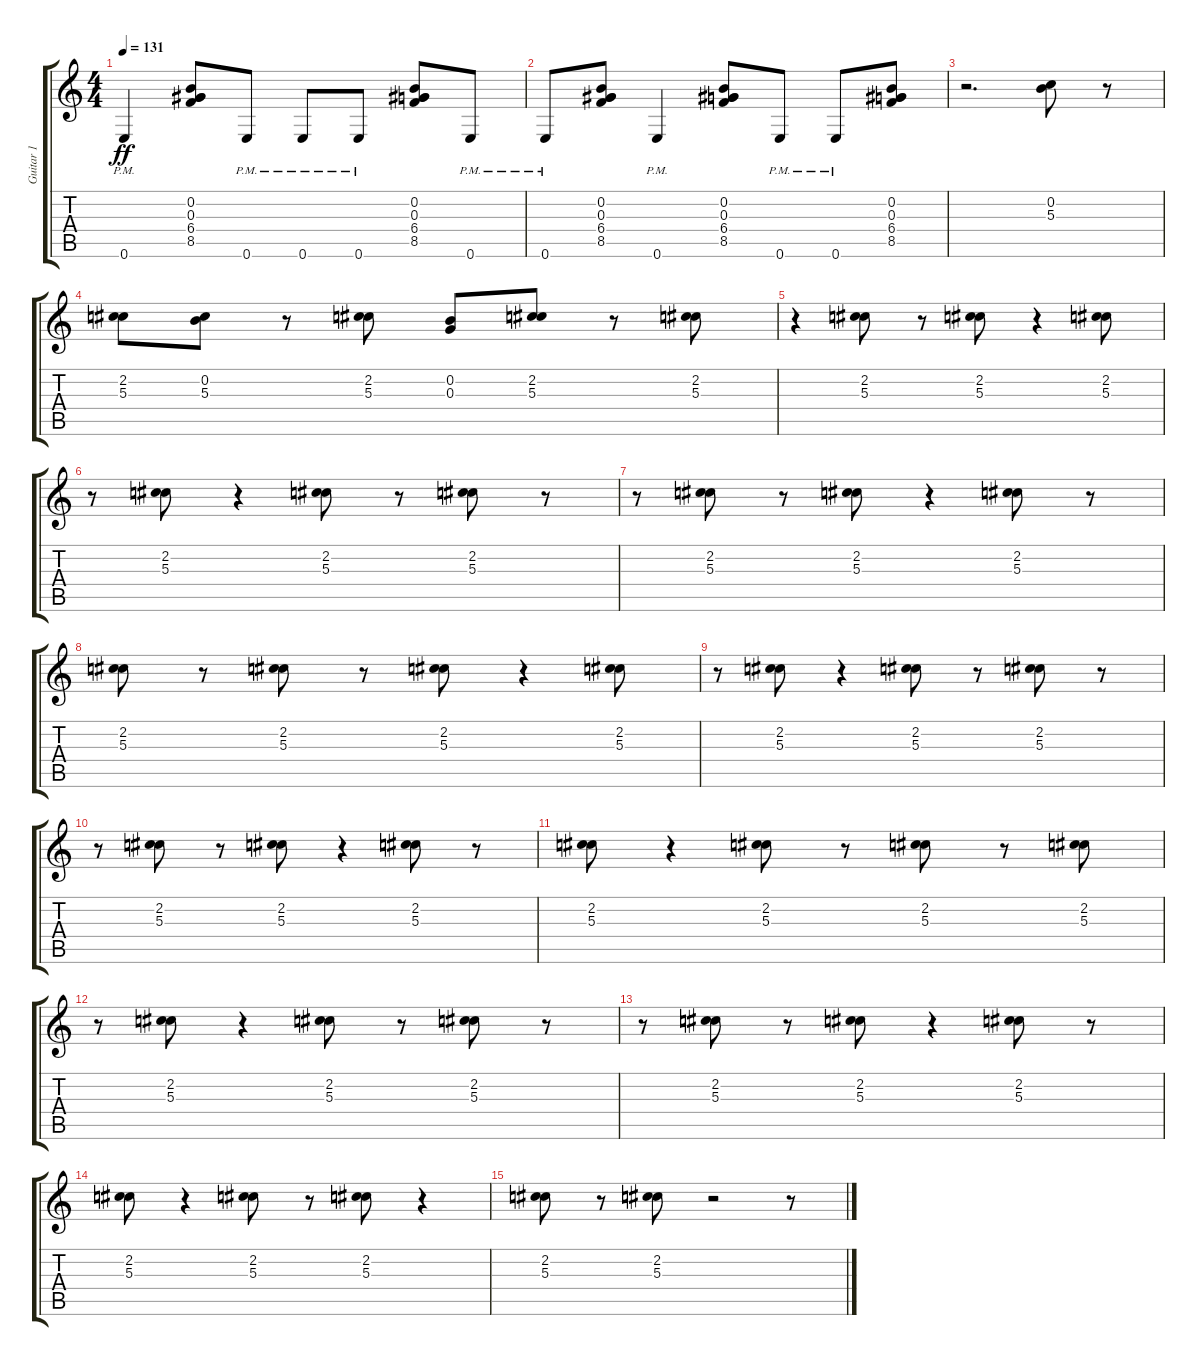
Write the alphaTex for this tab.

\track ("Guitar 1" "Guitar 1") {instrument electricguitarclean}
\staff {score tabs}
\tuning (E4 B3 G3 D3 A2 E2) {hide}
\ts (4 4)
\tempo 131
\clef g2
\ks c
0.6{pm}.4{dy ff} (0.2 0.3 6.4 8.5).8 0.6{pm}.8 0.6{pm}.8 0.6{pm}.8 (0.2 0.3 6.4 8.5).8 0.6{pm}.8 |
0.6{pm}.8 (0.2 0.3 6.4 8.5).8 0.6{pm}.4 (0.2 0.3 6.4 8.5).8 0.6{pm}.8 0.6{pm}.8 (0.2 0.3 6.4 8.5).8 |
r.2{d volume 14 instrument distortionguitar} (0.2 5.3).8 r.8 |
(2.2 5.3).8 (0.2 5.3).8 r.8 (2.2 5.3).8 (0.2 0.3).8 (2.2 5.3).8 r.8 (2.2 5.3).8 |
r.4 (2.2 5.3).8 r.8 (2.2 5.3).8 r.4 (2.2 5.3).8 |
r.8 (2.2 5.3).8 r.4 (2.2 5.3).8 r.8 (2.2 5.3).8 r.8 |
r.8 (2.2 5.3).8 r.8 (2.2 5.3).8 r.4 (2.2 5.3).8 r.8 |
(2.2 5.3).8 r.8 (2.2 5.3).8 r.8 (2.2 5.3).8 r.4 (2.2 5.3).8 |
r.8 (2.2 5.3).8 r.4 (2.2 5.3).8 r.8 (2.2 5.3).8 r.8 |
r.8 (2.2 5.3).8 r.8 (2.2 5.3).8 r.4 (2.2 5.3).8 r.8 |
(2.2 5.3).8 r.4 (2.2 5.3).8 r.8 (2.2 5.3).8 r.8 (2.2 5.3).8 |
r.8 (2.2 5.3).8 r.4 (2.2 5.3).8 r.8 (2.2 5.3).8 r.8 |
r.8 (2.2 5.3).8 r.8 (2.2 5.3).8 r.4 (2.2 5.3).8 r.8 |
(2.2 5.3).8 r.4 (2.2 5.3).8 r.8 (2.2 5.3).8 r.4 |
(2.2 5.3).8 r.8 (2.2 5.3).8 r.2 r.8
